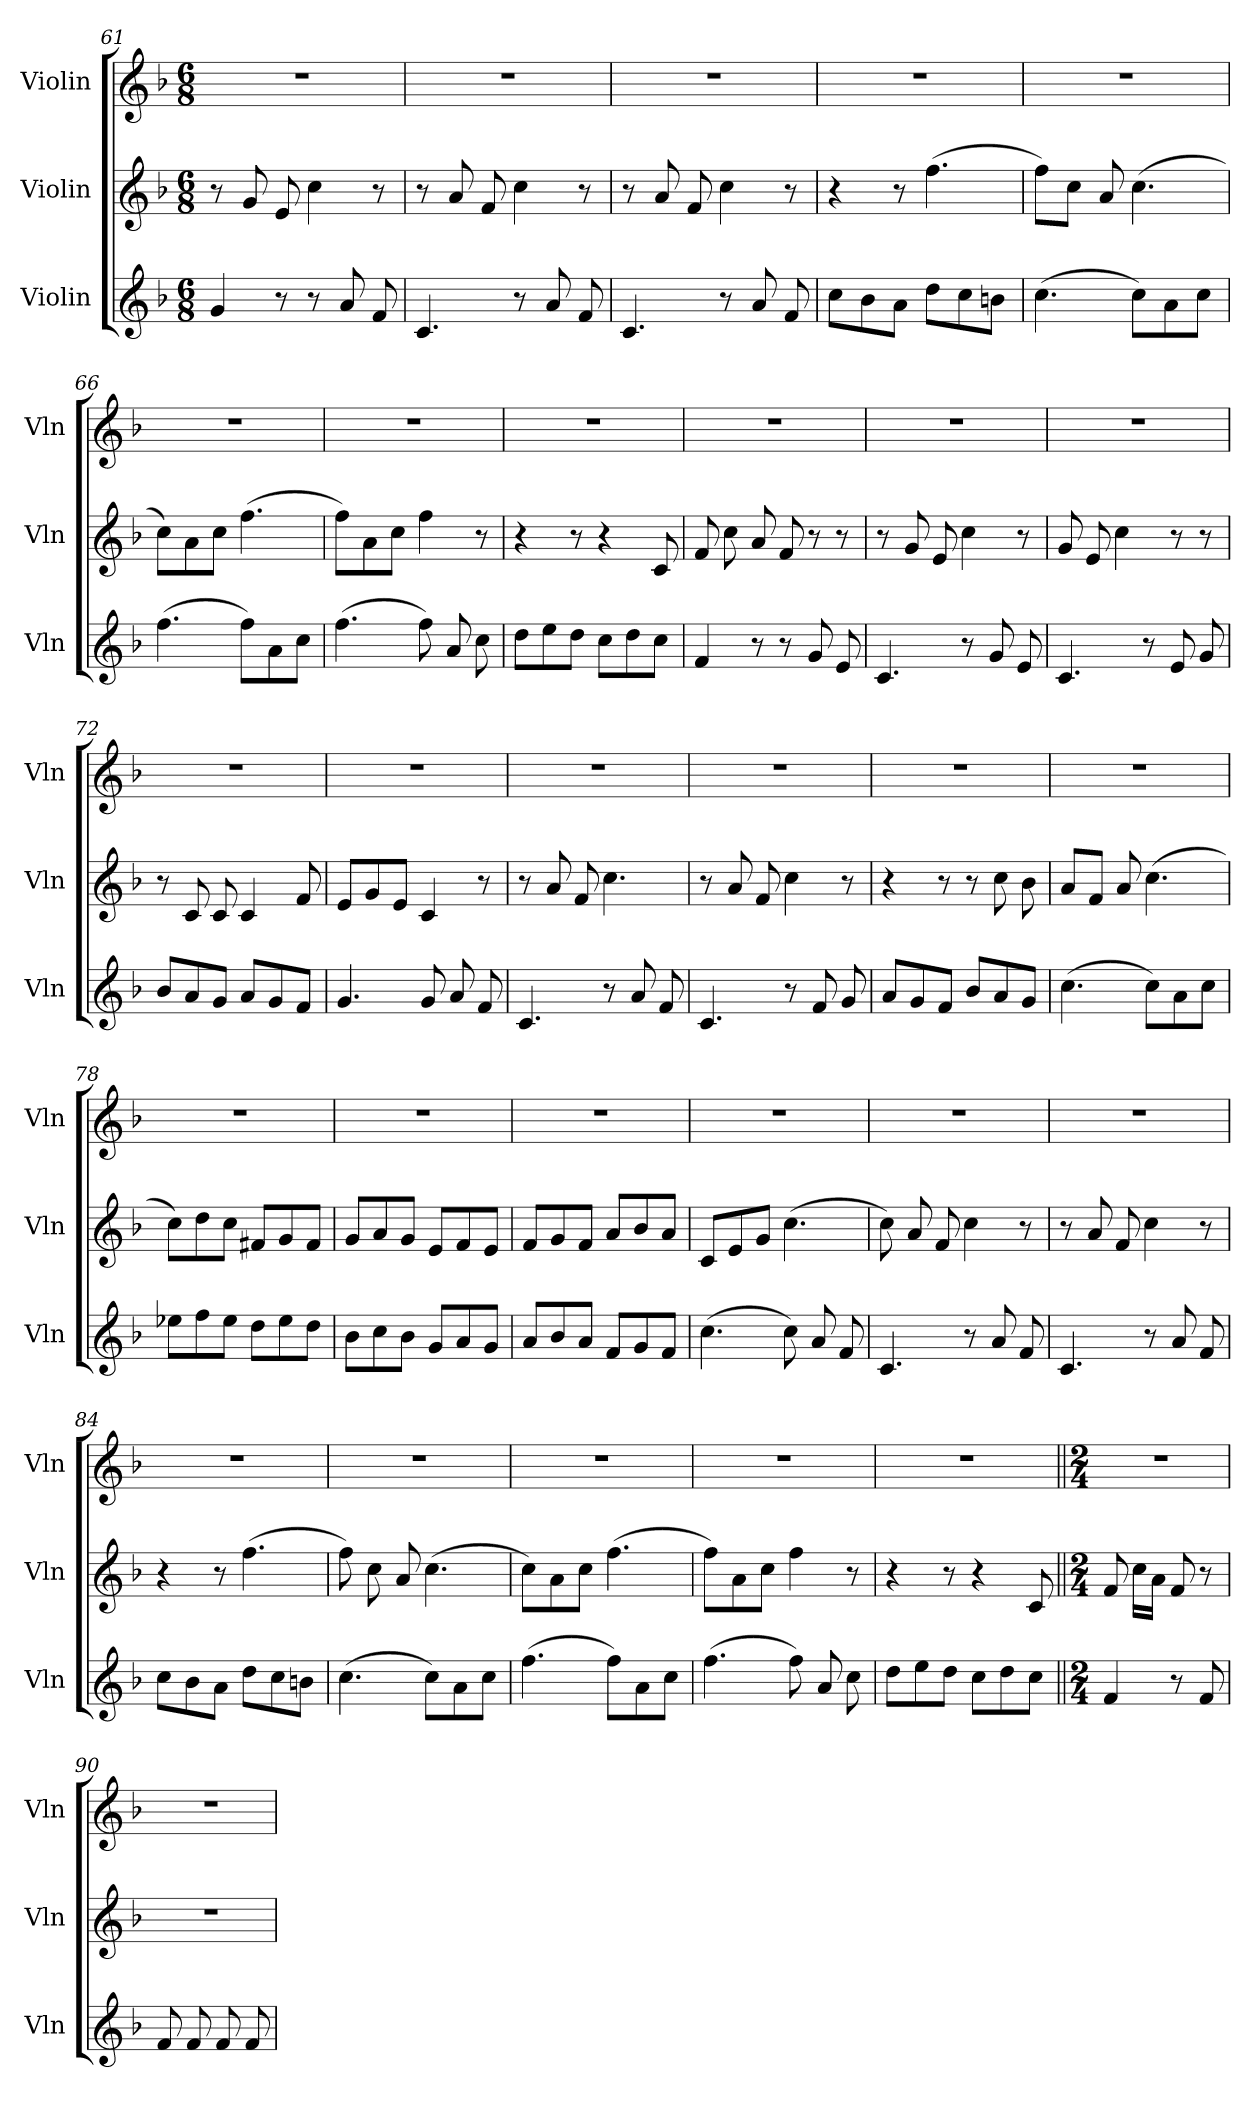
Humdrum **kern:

**kern	**kern	**kern
*part3	*part2	*part1
*staff3	*staff2	*staff1
*I"Violin	*I"Violin	*I"Violin
*I'Vln	*I'Vln	*I'Vln
*clefG2	*clefG2	*clefG2
*k[b-]	*k[b-]	*k[b-]
*M6/8	*M6/8	*M6/8
=61	=61	=61
4g/	8r	2.r
.	8g/	.
8r	8e/	.
8r	4cc\	.
8a/	.	.
8f/	8r	.
!!LO:LB:g=z
=62	=62	=62
4.c/	8r	2.r
.	8a/	.
.	8f/	.
8r	4cc\	.
8a/	.	.
8f/	8r	.
=63	=63	=63
4.c/	8r	2.r
.	8a/	.
.	8f/	.
8r	4cc\	.
8a/	.	.
8f/	8r	.
=64	=64	=64
8cc\L	4r	2.r
8b-\	.	.
8a\J	8r	.
8dd\L	(>4.ff\	.
8cc\	.	.
8bn\J	.	.
=65	=65	=65
(>4.cc\	8ff\L)	2.r
.	8cc\J	.
.	8a/	.
8cc\L)	(>4.cc\	.
8a\	.	.
8cc\J	.	.
=66	=66	=66
(>4.ff\	8cc\L)	2.r
.	8a\	.
.	8cc\J	.
8ff\L)	(>4.ff\	.
8a\	.	.
8cc\J	.	.
!!LO:PB:g=z
=67	=67	=67
(>4.ff\	8ff\L)	2.r
.	8a\	.
.	8cc\J	.
8ff\)	4ff\	.
8a/	.	.
8cc\	8r	.
!!LO:LB:g=z
=68	=68	=68
8dd\L	4r	2.r
8ee\	.	.
8dd\J	8r	.
8cc\L	4r	.
8dd\	.	.
8cc\J	8c/	.
=69	=69	=69
4f/	8f/	2.r
.	8cc\	.
8r	8a/	.
8r	8f/	.
8g/	8r	.
8e/	8r	.
=70	=70	=70
4.c/	8r	2.r
.	8g/	.
.	8e/	.
8r	4cc\	.
8g/	.	.
8e/	8r	.
=71	=71	=71
4.c/	8g/	2.r
.	8e/	.
.	4cc\	.
8r	.	.
8e/	8r	.
8g/	8r	.
=72	=72	=72
8b-/L	8r	2.r
8a/	8c/	.
8g/J	8c/	.
8a/L	4c/	.
8g/	.	.
8f/J	8f/	.
!!LO:LB:g=z
=73	=73	=73
4.g/	8e/L	2.r
.	8g/	.
.	8e/J	.
8g/	4c/	.
8a/	.	.
8f/	8r	.
=74	=74	=74
4.c/	8r	2.r
.	8a/	.
.	8f/	.
8r	4.cc\	.
8a/	.	.
8f/	.	.
=75	=75	=75
4.c/	8r	2.r
.	8a/	.
.	8f/	.
8r	4cc\	.
8f/	.	.
8g/	8r	.
=76	=76	=76
8a/L	4r	2.r
8g/	.	.
8f/J	8r	.
8b-/L	8r	.
8a/	8cc\	.
8g/J	8b-\	.
=77	=77	=77
(>4.cc\	8a/L	2.r
.	8f/J	.
.	8a/	.
8cc\L)	(>4.cc\	.
8a\	.	.
8cc\J	.	.
!!LO:PB:g=z
=78	=78	=78
8ee-X\L	8cc\L)	2.r
8ff\	8dd\	.
8ee-\J	8cc\J	.
8dd\L	8f#X/L	.
8ee-\	8g/	.
8dd\J	8f#/J	.
=79	=79	=79
8b-\L	8g/L	2.r
8cc\	8a/	.
8b-\J	8g/J	.
8g/L	8e/L	.
8a/	8f/	.
8g/J	8e/J	.
=80	=80	=80
8a/L	8f/L	2.r
8b-/	8g/	.
8a/J	8f/J	.
8f/L	8a/L	.
8g/	8b-/	.
8f/J	8a/J	.
=81	=81	=81
(>4.cc\	8c/L	2.r
.	8e/	.
.	8g/J	.
8cc\)	(>4.cc\	.
8a/	.	.
8f/	.	.
=82	=82	=82
4.c/	8cc\)	2.r
.	8a/	.
.	8f/	.
8r	4cc\	.
8a/	.	.
8f/	8r	.
!!LO:LB:g=z
=83	=83	=83
4.c/	8r	2.r
.	8a/	.
.	8f/	.
8r	4cc\	.
8a/	.	.
8f/	8r	.
!!LO:LB:g=z
=84	=84	=84
8cc\L	4r	2.r
8b-\	.	.
8a\J	8r	.
8dd\L	(>4.ff\	.
8cc\	.	.
8bn\J	.	.
=85	=85	=85
(>4.cc\	8ff\)	2.r
.	8cc\	.
.	8a/	.
8cc\L)	(>4.cc\	.
8a\	.	.
8cc\J	.	.
=86	=86	=86
(>4.ff\	8cc\L)	2.r
.	8a\	.
.	8cc\J	.
8ff\L)	(>4.ff\	.
8a\	.	.
8cc\J	.	.
=87	=87	=87
(>4.ff\	8ff\L)	2.r
.	8a\	.
.	8cc\J	.
8ff\)	4ff\	.
8a/	.	.
8cc\	8r	.
=88	=88	=88
8dd\L	4r	2.r
8ee\	.	.
8dd\J	8r	.
8cc\L	4r	.
8dd\	.	.
8cc\J	8c/	.
!!LO:LB:g=z
=89||	=89||	=89||
*M2/4	*M2/4	*M2/4
4f/	8f/	2r
.	16cc\LL	.
.	16a\JJ	.
8r	8f/	.
8f/	8r	.
=90	=90	=90
8f/	2r	2r
8f/	.	.
8f/	.	.
8f/	.	.
=	=	=
*-	*-	*-
